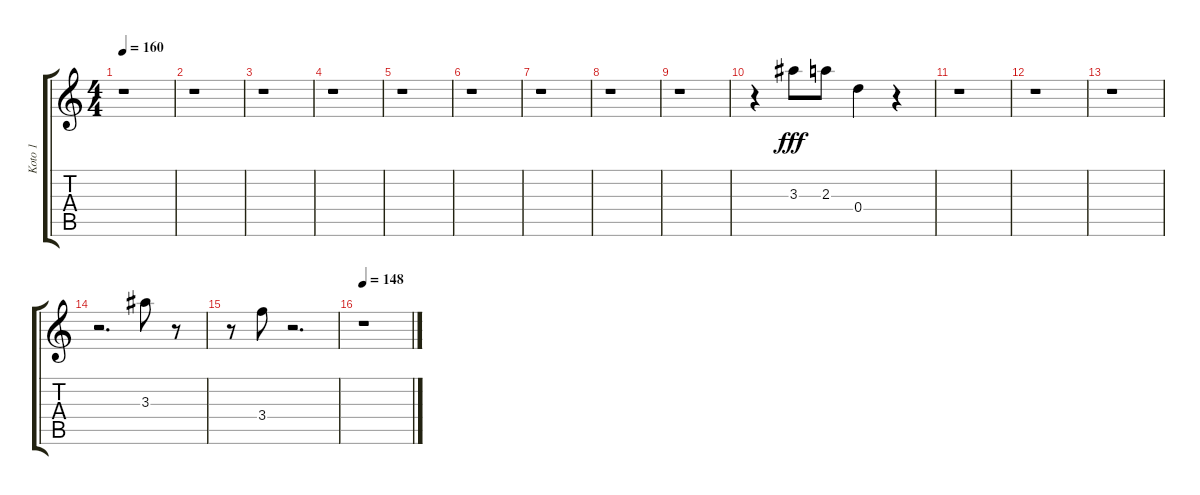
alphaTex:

\track ("Koto 1" "Koto 1") {instrument acousticguitarnylon}
\staff {score tabs}
\tuning (E5 B4 G4 D4 A3 E3) {hide}
\ts (4 4)
\tempo 160
\clef g2
\ks c
r.1{dy f} |
r.1 |
r.1 |
r.1 |
r.1 |
r.1 |
r.1 |
r.1 |
r.1 |
r.4 3.3.8{dy fff} 2.3.8 0.4.4 r.4 |
r.1 |
r.1 |
r.1 |
r.2{d} 3.3.8 r.8 |
r.8 3.4.8 r.2{d} |
\tempo 148
r.1
